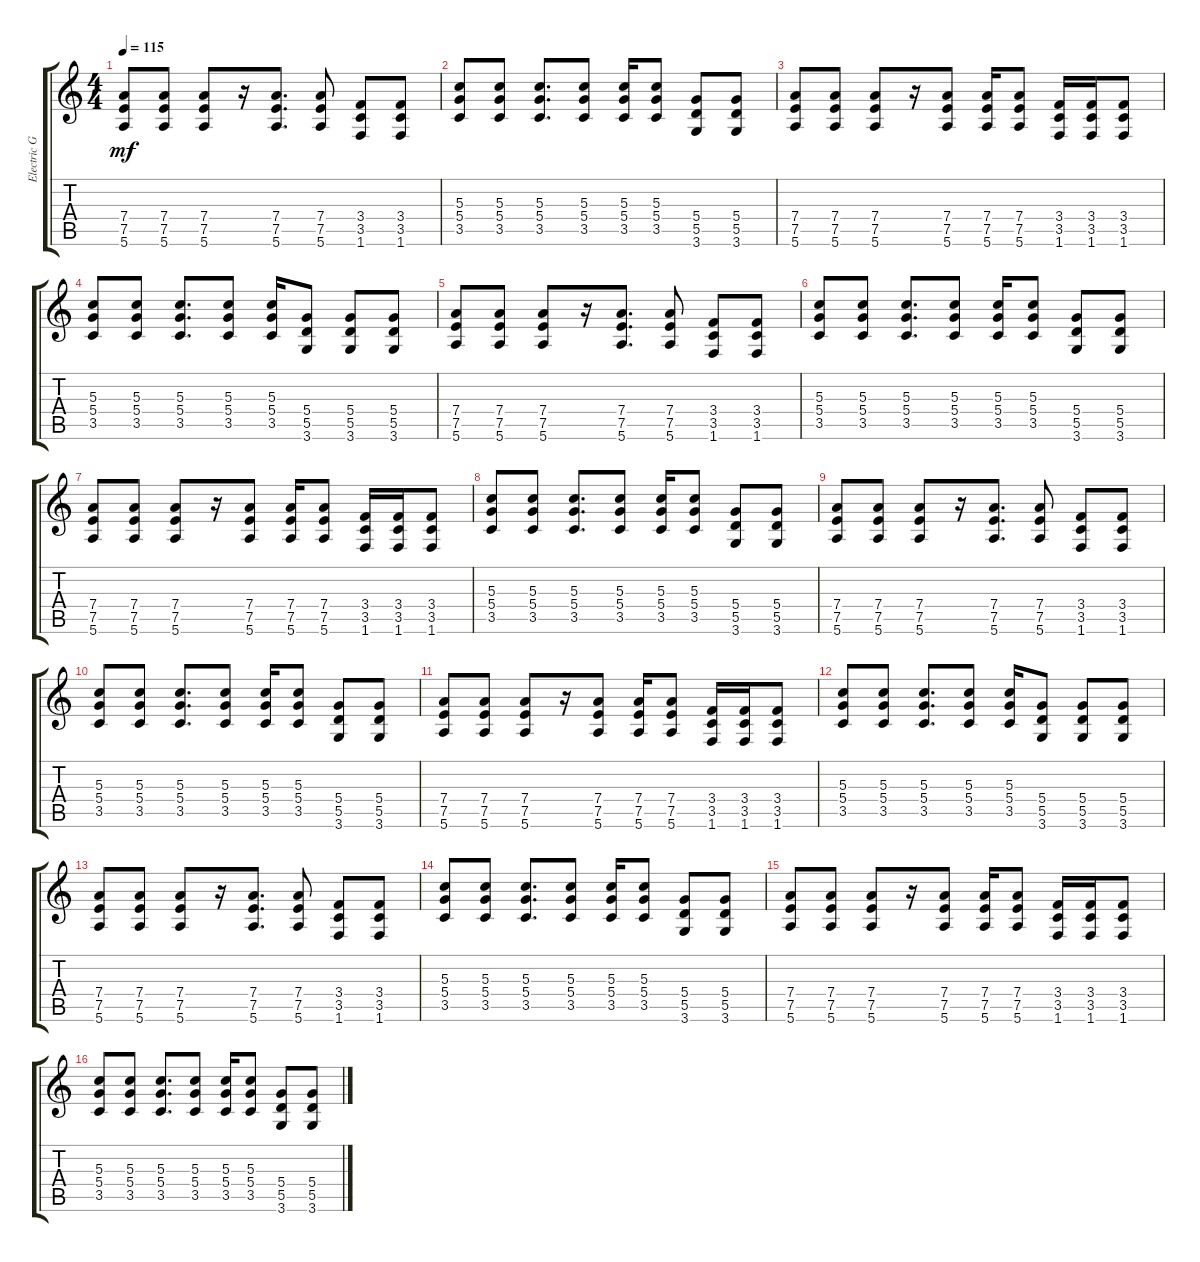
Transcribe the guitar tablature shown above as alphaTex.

\track ("Electric Guitar" "Electric G") {instrument overdrivenguitar}
\staff {score tabs}
\tuning (E4 B3 G3 D3 A2 E2) {hide}
\ts (4 4)
\tempo 115
\clef g2
\ks c
(7.4 7.5 5.6).8{dy mf} (7.4 7.5 5.6).8 (7.4 7.5 5.6).8 r.16 (7.4 7.5 5.6).8{d} (7.4 7.5 5.6).8 (3.4 3.5 1.6).8 (3.4 3.5 1.6).8 |
(5.3 5.4 3.5).8 (5.3 5.4 3.5).8 (5.3 5.4 3.5).8{d} (5.3 5.4 3.5).8 (5.3 5.4 3.5).16 (5.3 5.4 3.5).8 (5.4 5.5 3.6).8 (5.4 5.5 3.6).8 |
(7.4 7.5 5.6).8 (7.4 7.5 5.6).8 (7.4 7.5 5.6).8 r.16 (7.4 7.5 5.6).8 (7.4 7.5 5.6).16 (7.4 7.5 5.6).8 (3.4 3.5 1.6).16 (3.4 3.5 1.6).16 (3.4 3.5 1.6).8 |
(5.3 5.4 3.5).8 (5.3 5.4 3.5).8 (5.3 5.4 3.5).8{d} (5.3 5.4 3.5).8 (5.3 5.4 3.5).16 (5.4 5.5 3.6).8 (5.4 5.5 3.6).8 (5.4 5.5 3.6).8 |
(7.4 7.5 5.6).8 (7.4 7.5 5.6).8 (7.4 7.5 5.6).8 r.16 (7.4 7.5 5.6).8{d} (7.4 7.5 5.6).8 (3.4 3.5 1.6).8 (3.4 3.5 1.6).8 |
(5.3 5.4 3.5).8 (5.3 5.4 3.5).8 (5.3 5.4 3.5).8{d} (5.3 5.4 3.5).8 (5.3 5.4 3.5).16 (5.3 5.4 3.5).8 (5.4 5.5 3.6).8 (5.4 5.5 3.6).8 |
(7.4 7.5 5.6).8 (7.4 7.5 5.6).8 (7.4 7.5 5.6).8 r.16 (7.4 7.5 5.6).8 (7.4 7.5 5.6).16 (7.4 7.5 5.6).8 (3.4 3.5 1.6).16 (3.4 3.5 1.6).16 (3.4 3.5 1.6).8 |
(5.3 5.4 3.5).8 (5.3 5.4 3.5).8 (5.3 5.4 3.5).8{d} (5.3 5.4 3.5).8 (5.3 5.4 3.5).16 (5.3 5.4 3.5).8 (5.4 5.5 3.6).8 (5.4 5.5 3.6).8 |
(7.4 7.5 5.6).8 (7.4 7.5 5.6).8 (7.4 7.5 5.6).8 r.16 (7.4 7.5 5.6).8{d} (7.4 7.5 5.6).8 (3.4 3.5 1.6).8 (3.4 3.5 1.6).8 |
(5.3 5.4 3.5).8 (5.3 5.4 3.5).8 (5.3 5.4 3.5).8{d} (5.3 5.4 3.5).8 (5.3 5.4 3.5).16 (5.3 5.4 3.5).8 (5.4 5.5 3.6).8 (5.4 5.5 3.6).8 |
(7.4 7.5 5.6).8 (7.4 7.5 5.6).8 (7.4 7.5 5.6).8 r.16 (7.4 7.5 5.6).8 (7.4 7.5 5.6).16 (7.4 7.5 5.6).8 (3.4 3.5 1.6).16 (3.4 3.5 1.6).16 (3.4 3.5 1.6).8 |
(5.3 5.4 3.5).8 (5.3 5.4 3.5).8 (5.3 5.4 3.5).8{d} (5.3 5.4 3.5).8 (5.3 5.4 3.5).16 (5.4 5.5 3.6).8 (5.4 5.5 3.6).8 (5.4 5.5 3.6).8 |
(7.4 7.5 5.6).8 (7.4 7.5 5.6).8 (7.4 7.5 5.6).8 r.16 (7.4 7.5 5.6).8{d} (7.4 7.5 5.6).8 (3.4 3.5 1.6).8 (3.4 3.5 1.6).8 |
(5.3 5.4 3.5).8 (5.3 5.4 3.5).8 (5.3 5.4 3.5).8{d} (5.3 5.4 3.5).8 (5.3 5.4 3.5).16 (5.3 5.4 3.5).8 (5.4 5.5 3.6).8 (5.4 5.5 3.6).8 |
(7.4 7.5 5.6).8 (7.4 7.5 5.6).8 (7.4 7.5 5.6).8 r.16 (7.4 7.5 5.6).8 (7.4 7.5 5.6).16 (7.4 7.5 5.6).8 (3.4 3.5 1.6).16 (3.4 3.5 1.6).16 (3.4 3.5 1.6).8 |
(5.3 5.4 3.5).8 (5.3 5.4 3.5).8 (5.3 5.4 3.5).8{d} (5.3 5.4 3.5).8 (5.3 5.4 3.5).16 (5.3 5.4 3.5).8 (5.4 5.5 3.6).8 (5.4 5.5 3.6).8
